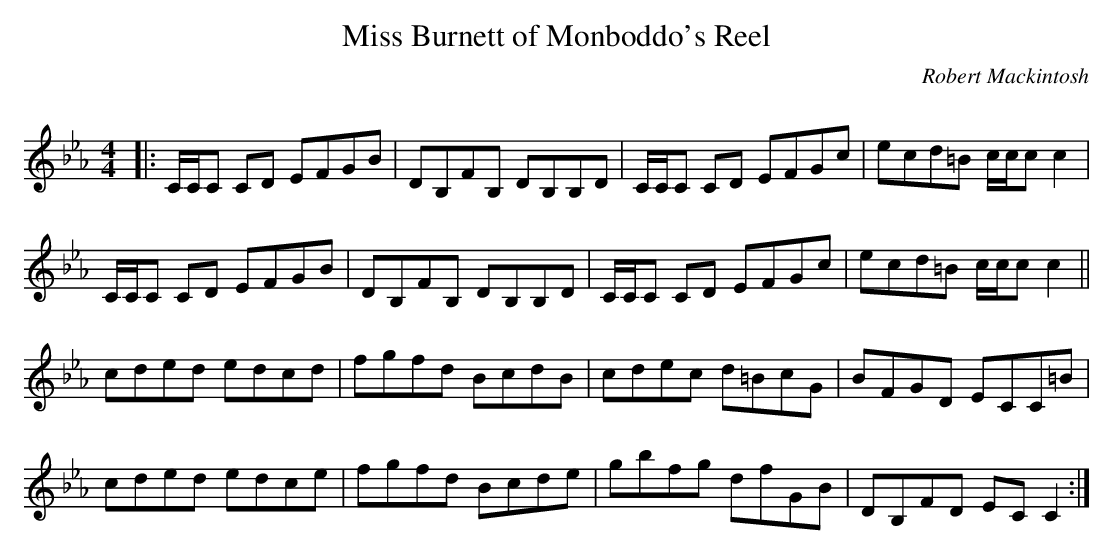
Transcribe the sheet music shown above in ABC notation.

X:1
T: Miss Burnett of Monboddo's Reel
C:Robert Mackintosh
Q: 232
K:Cm
M:4/4
L:1/8
|:C1/2C1/2C CD EFGB|DB,FB, DB,B,D|C1/2C1/2C CD EFGc|ecd=B c1/2c1/2c c2|
C1/2C1/2C CD EFGB|DB,FB, DB,B,D|C1/2C1/2C CD EFGc|ecd=B c1/2c1/2c c2||
cded edcd|fgfd BcdB|cdec d=BcG|BFGD ECC=B|
cded edce|fgfd Bcde|gbfg dfGB|DB,FD EC C2:|
